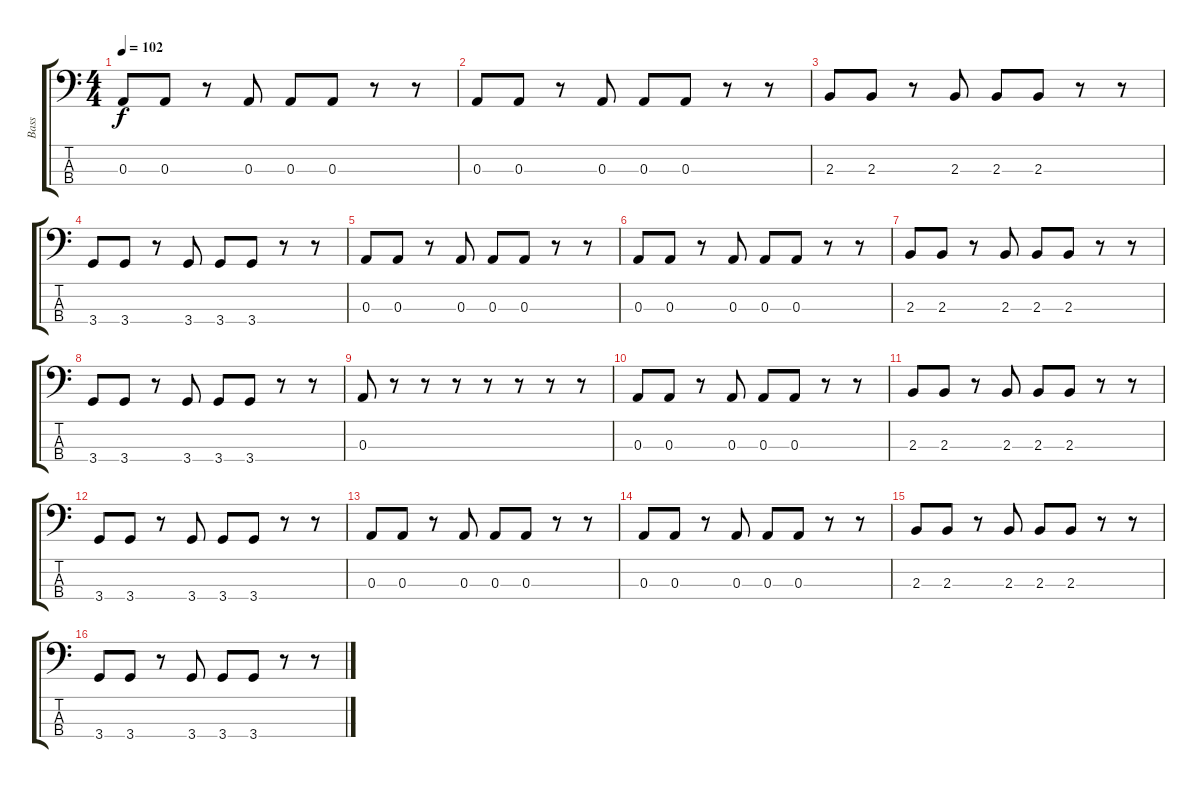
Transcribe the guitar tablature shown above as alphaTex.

\track ("Bass" "Bass") {instrument electricbasspick}
\staff {score tabs}
\tuning (G2 D2 A1 E1) {hide}
\ts (4 4)
\tempo 102
\clef f4
\ks c
0.3.8{dy f} 0.3.8 r.8 0.3.8 0.3.8 0.3.8 r.8 r.8 |
0.3.8 0.3.8 r.8 0.3.8 0.3.8 0.3.8 r.8 r.8 |
2.3.8 2.3.8 r.8 2.3.8 2.3.8 2.3.8 r.8 r.8 |
3.4.8 3.4.8 r.8 3.4.8 3.4.8 3.4.8 r.8 r.8 |
0.3.8 0.3.8 r.8 0.3.8 0.3.8 0.3.8 r.8 r.8 |
0.3.8 0.3.8 r.8 0.3.8 0.3.8 0.3.8 r.8 r.8 |
2.3.8 2.3.8 r.8 2.3.8 2.3.8 2.3.8 r.8 r.8 |
3.4.8 3.4.8 r.8 3.4.8 3.4.8 3.4.8 r.8 r.8 |
0.3.8 r.8 r.8 r.8 r.8 r.8 r.8 r.8 |
0.3.8 0.3.8 r.8 0.3.8 0.3.8 0.3.8 r.8 r.8 |
2.3.8 2.3.8 r.8 2.3.8 2.3.8 2.3.8 r.8 r.8 |
3.4.8 3.4.8 r.8 3.4.8 3.4.8 3.4.8 r.8 r.8 |
0.3.8 0.3.8 r.8 0.3.8 0.3.8 0.3.8 r.8 r.8 |
0.3.8 0.3.8 r.8 0.3.8 0.3.8 0.3.8 r.8 r.8 |
2.3.8 2.3.8 r.8 2.3.8 2.3.8 2.3.8 r.8 r.8 |
3.4.8 3.4.8 r.8 3.4.8 3.4.8 3.4.8 r.8 r.8
